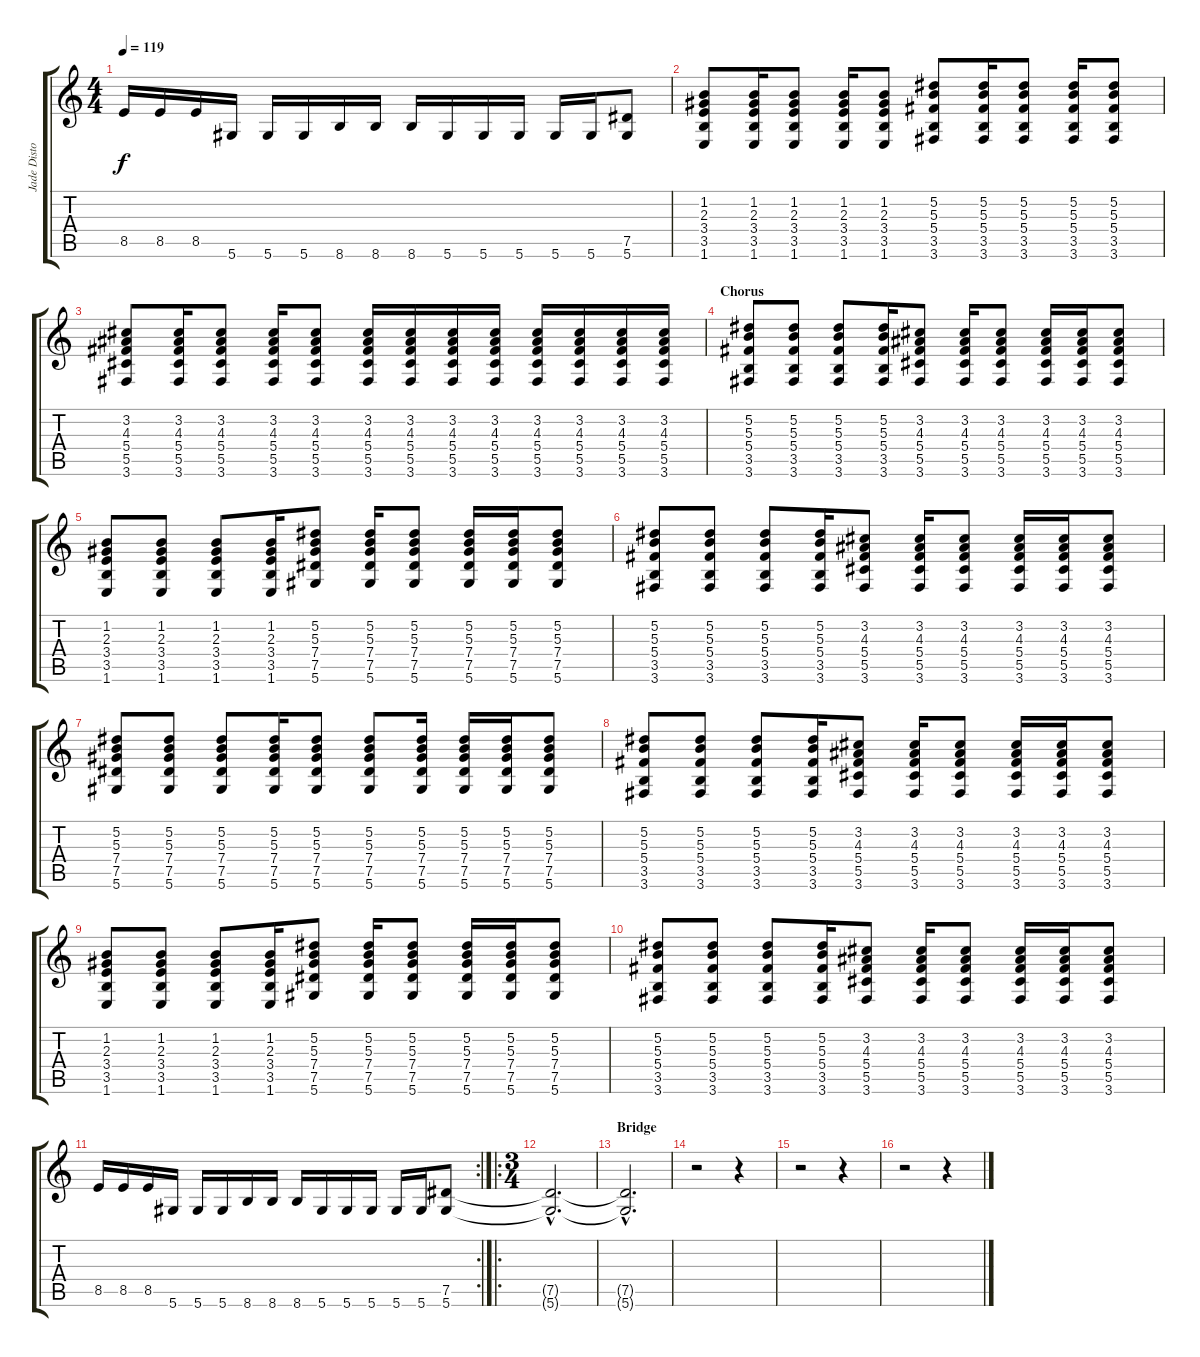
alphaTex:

\track ("Jade Distorted" "Jade Disto") {instrument overdrivenguitar}
\staff {score tabs}
\tuning (Eb4 Bb3 Gb3 Db3 Ab2 Eb2) {hide}
\ts (4 4)
\tempo 119
\clef g2
\ks c
8.5.16{dy f} 8.5.16 8.5.16 5.6.16 5.6.16 5.6.16 8.6.16 8.6.16 8.6.16 5.6.16 5.6.16 5.6.16 5.6.16 5.6.16 (7.5 5.6).8 |
(1.2 2.3 3.4 3.5 1.6).8 (1.2 2.3 3.4 3.5 1.6).16 (1.2 2.3 3.4 3.5 1.6).8 (1.2 2.3 3.4 3.5 1.6).16 (1.2 2.3 3.4 3.5 1.6).8 (5.2 5.3 5.4 3.5 3.6).8 (5.2 5.3 5.4 3.5 3.6).16 (5.2 5.3 5.4 3.5 3.6).8 (5.2 5.3 5.4 3.5 3.6).16 (5.2 5.3 5.4 3.5 3.6).8 |
(3.2 4.3 5.4 5.5 3.6).8 (3.2 4.3 5.4 5.5 3.6).16 (3.2 4.3 5.4 5.5 3.6).8 (3.2 4.3 5.4 5.5 3.6).16 (3.2 4.3 5.4 5.5 3.6).8 (3.2 4.3 5.4 5.5 3.6).16 (3.2 4.3 5.4 5.5 3.6).16 (3.2 4.3 5.4 5.5 3.6).16 (3.2 4.3 5.4 5.5 3.6).16 (3.2 4.3 5.4 5.5 3.6).16 (3.2 4.3 5.4 5.5 3.6).16 (3.2 4.3 5.4 5.5 3.6).16 (3.2 4.3 5.4 5.5 3.6).16 |
\section ("" "Chorus")
(5.2 5.3 5.4 3.5 3.6).8 (5.2 5.3 5.4 3.5 3.6).8 (5.2 5.3 5.4 3.5 3.6).8 (5.2 5.3 5.4 3.5 3.6).16 (3.2 4.3 5.4 5.5 3.6).8 (3.2 4.3 5.4 5.5 3.6).16 (3.2 4.3 5.4 5.5 3.6).8 (3.2 4.3 5.4 5.5 3.6).16 (3.2 4.3 5.4 5.5 3.6).16 (3.2 4.3 5.4 5.5 3.6).8 |
(1.2 2.3 3.4 3.5 1.6).8 (1.2 2.3 3.4 3.5 1.6).8 (1.2 2.3 3.4 3.5 1.6).8 (1.2 2.3 3.4 3.5 1.6).16 (5.2 5.3 7.4 7.5 5.6).8 (5.2 5.3 7.4 7.5 5.6).16 (5.2 5.3 7.4 7.5 5.6).8 (5.2 5.3 7.4 7.5 5.6).16 (5.2 5.3 7.4 7.5 5.6).16 (5.2 5.3 7.4 7.5 5.6).8 |
(5.2 5.3 5.4 3.5 3.6).8 (5.2 5.3 5.4 3.5 3.6).8 (5.2 5.3 5.4 3.5 3.6).8 (5.2 5.3 5.4 3.5 3.6).16 (3.2 4.3 5.4 5.5 3.6).8 (3.2 4.3 5.4 5.5 3.6).16 (3.2 4.3 5.4 5.5 3.6).8 (3.2 4.3 5.4 5.5 3.6).16 (3.2 4.3 5.4 5.5 3.6).16 (3.2 4.3 5.4 5.5 3.6).8 |
(5.2 5.3 7.4 7.5 5.6).8 (5.2 5.3 7.4 7.5 5.6).8 (5.2 5.3 7.4 7.5 5.6).8 (5.2 5.3 7.4 7.5 5.6).16 (5.2 5.3 7.4 7.5 5.6).8 (5.2 5.3 7.4 7.5 5.6).8 (5.2 5.3 7.4 7.5 5.6).16 (5.2 5.3 7.4 7.5 5.6).16 (5.2 5.3 7.4 7.5 5.6).16 (5.2 5.3 7.4 7.5 5.6).8 |
(5.2 5.3 5.4 3.5 3.6).8 (5.2 5.3 5.4 3.5 3.6).8 (5.2 5.3 5.4 3.5 3.6).8 (5.2 5.3 5.4 3.5 3.6).16 (3.2 4.3 5.4 5.5 3.6).8 (3.2 4.3 5.4 5.5 3.6).16 (3.2 4.3 5.4 5.5 3.6).8 (3.2 4.3 5.4 5.5 3.6).16 (3.2 4.3 5.4 5.5 3.6).16 (3.2 4.3 5.4 5.5 3.6).8 |
(1.2 2.3 3.4 3.5 1.6).8 (1.2 2.3 3.4 3.5 1.6).8 (1.2 2.3 3.4 3.5 1.6).8 (1.2 2.3 3.4 3.5 1.6).16 (5.2 5.3 7.4 7.5 5.6).8 (5.2 5.3 7.4 7.5 5.6).16 (5.2 5.3 7.4 7.5 5.6).8 (5.2 5.3 7.4 7.5 5.6).16 (5.2 5.3 7.4 7.5 5.6).16 (5.2 5.3 7.4 7.5 5.6).8 |
(5.2 5.3 5.4 3.5 3.6).8 (5.2 5.3 5.4 3.5 3.6).8 (5.2 5.3 5.4 3.5 3.6).8 (5.2 5.3 5.4 3.5 3.6).16 (3.2 4.3 5.4 5.5 3.6).8 (3.2 4.3 5.4 5.5 3.6).16 (3.2 4.3 5.4 5.5 3.6).8 (3.2 4.3 5.4 5.5 3.6).16 (3.2 4.3 5.4 5.5 3.6).16 (3.2 4.3 5.4 5.5 3.6).8 |
\rc 2
8.5.16 8.5.16 8.5.16 5.6.16 5.6.16 5.6.16 8.6.16 8.6.16 8.6.16 5.6.16 5.6.16 5.6.16 5.6.16 5.6.16 (7.5 5.6).8 |
\ro
\ts (3 4)
(7.5{hac t} 5.6{hac t}).2{d volume 7} |
\section ("" "Bridge")
(7.5{hac t} 5.6{hac t}).2{d volume 0} |
r.2 r.4 |
r.2 r.4 |
r.2 r.4
